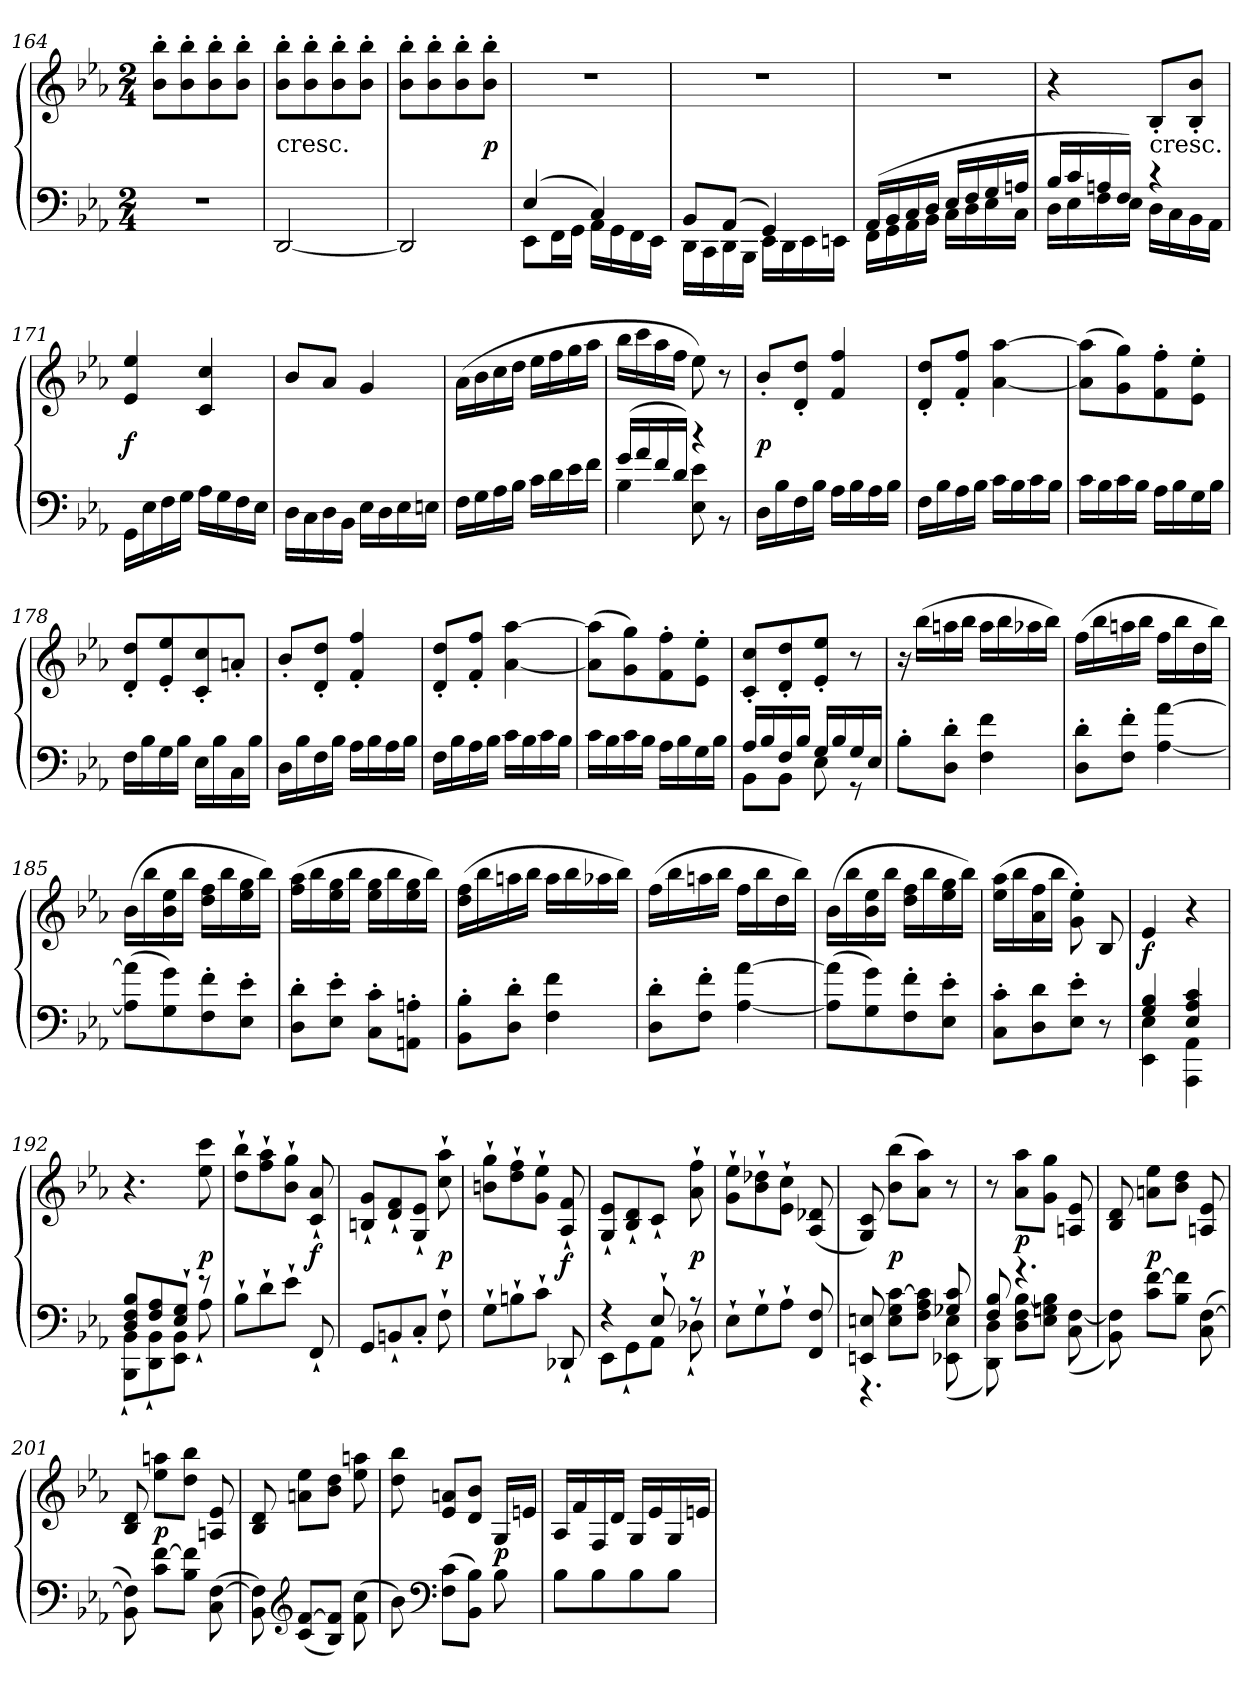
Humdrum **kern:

**kern	**kern	**dynam
*part1	*part1	*part1
*staff2	*staff1	*staff1/2
*clefF4	*clefG2	*
*k[b-e-a-]	*k[b-e-a-]	*
*E-:	*E-:	*
*M2/4	*M2/4	*
=164	=164	=164
2r	8b-'\ 8bb-'\L	.
.	8b-'\ 8bb-'\	.
.	8b-'\ 8bb-'\	.
.	8b-'\ 8bb-'\J	.
=165	=165	=165
!	!LO:TX:c:t=cresc.	!
[2DD/	8b-'\ 8bb-'\L	.
.	8b-'\ 8bb-'\	.
.	8b-'\ 8bb-'\	.
.	8b-'\ 8bb-'\J	.
=166	=166	=166
2DD/]	8b-'\ 8bb-'\L	.
.	8b-'\ 8bb-'\	.
.	8b-'\ 8bb-'\	.
.	8b-'\ 8bb-'\J	p
=167	=167	=167
*^	*	*
(4E-/	8EE-\L	2r	.
.	16FF\L	.	.
.	16GG\JJ	.	.
4C/)	16AA-\LL	.	.
.	16GG\	.	.
.	16FF\	.	.
.	16EE-\JJ	.	.
=168	=168	=168	=168
8BB-/L	16DD\LL	2r	.
.	16CC\	.	.
(8AA-/J	16DD\	.	.
.	16BBB-\JJ	.	.
4GG/)	16EE-\LL	.	.
.	16DD\	.	.
.	16EE-\	.	.
.	16EEn\JJ	.	.
=169	=169	=169	=169
(16AA-/LL	16FF\LL	2r	.
16BB-/	16GG\	.	.
16C/	16AA-\	.	.
16D/JJ	16BB-\JJ	.	.
16E-/LL	16C\LL	.	.
16F/	16D\	.	.
16G/	16E-\	.	.
16An/JJ	16C\JJ	.	.
=170	=170	=170	=170
16B-/LL	16D\LL	4r	.
16c/	16E-\	.	.
16An/	16F\	.	.
16F/JJ)	16E-\JJ	.	.
!	!	!LO:TX:c:t=cresc.	!
4r	16D\LL	8B-'/L	.
.	16C\	.	.
.	16BB-\	8B-'/ 8b-'/J	.
.	16AA-\JJ	.	.
*v	*v	*	*
=171	=171	=171
16GG\LL	4e-/ 4ee-/	f
16E-\	.	.
16F\	.	.
16G\JJ	.	.
16A-\LL	4c/ 4cc/	.
16G\	.	.
16F\	.	.
16E-\JJ	.	.
=172	=172	=172
16D\LL	8b-/L	.
16C\	.	.
16D\	8a-/J	.
16BB-\JJ	.	.
16E-\LL	4g/	.
16D\	.	.
16E-\	.	.
16En\JJ	.	.
=173	=173	=173
16F\LL	(16a-\LL	.
16G\	16b-\	.
16A-\	16cc\	.
16B-\JJ	16dd\JJ	.
16c\LL	16ee-\LL	.
16d\	16ff\	.
16e-\	16gg\	.
16f\JJ	16aa-\JJ	.
=174	=174	=174
*^	*	*
(16g/LL	4B-\	16bb-\LL	.
16a-/	.	16ccc\	.
16f/	.	16aa-\	.
16d/JJ)	.	16ff\JJ	.
4r	8E-\ 8e-\	8ee-\)	.
.	8r	8r	.
*v	*v	*	*
=175	=175	=175
16D\LL	8b-'/L	p
16B-\	.	.
16F\	8d'/ 8dd'/J	.
16B-\JJ	.	.
16A-\LL	4f/ 4ff/	.
16B-\	.	.
16A-\	.	.
16B-\JJ	.	.
=176	=176	=176
16F\LL	8d'/ 8dd'/L	.
16B-\	.	.
16A-\	8f'/ 8ff'/J	.
16B-\JJ	.	.
16c\LL	[4a-\ [4aa-\	.
16B-\	.	.
16c\	.	.
16B-\JJ	.	.
=177	=177	=177
16c\LL	(8a-]\ 8aa-]\L	.
16B-\	.	.
16c\	8g\ 8gg\)	.
16B-\JJ	.	.
16A-\LL	8f'\ 8ff'\	.
16B-\	.	.
16G\	8e-'\ 8ee-'\J	.
16B-\JJ	.	.
=178	=178	=178
16F\LL	8d'/ 8dd'/L	.
16B-\	.	.
16G\	8e-'/ 8ee-'/	.
16B-\JJ	.	.
16E-\LL	8c'/ 8cc'/	.
16B-\	.	.
16C\	8an'/J	.
16B-\JJ	.	.
=179	=179	=179
16D\LL	8b-'/L	.
16B-\	.	.
16F\	8d'/ 8dd'/J	.
16B-\JJ	.	.
16A-\LL	4f'/ 4ff'/	.
16B-\	.	.
16A-\	.	.
16B-\JJ	.	.
=180	=180	=180
16F\LL	8d'/ 8dd'/L	.
16B-\	.	.
16A-\	8f'/ 8ff'/J	.
16B-\JJ	.	.
16c\LL	[4a-\ [4aa-\	.
16B-\	.	.
16c\	.	.
16B-\JJ	.	.
=181	=181	=181
16c\LL	(8a-]\ 8aa-]\L	.
16B-\	.	.
16c\	8g\ 8gg\)	.
16B-\JJ	.	.
16A-\LL	8f'\ 8ff'\	.
16B-\	.	.
16G\	8e-'\ 8ee-'\J	.
16B-\JJ	.	.
=182	=182	=182
*^	*	*
16A-/LL	8BB-\L	8c'/ 8cc'/L	.
16B-/	.	.	.
16F/	8BB-\J	8d'/ 8dd'/	.
16B-/JJ	.	.	.
16G/LL	8E-\	8e-'/ 8ee-'/J	.
16B-/	.	.	.
16G/	8r	8r	.
16E-/JJ	.	.	.
*v	*v	*	*
=183	=183	=183
8B-'\L	16r	.
.	(16bb-\LL	.
8D'\ 8d'\J	16aan\	.
.	16bb-\JJ	.
4F\ 4f\	16aa\LL	.
.	16bb-\	.
.	16aa-X\	.
.	16bb-\JJ)	.
=184	=184	=184
8D'\ 8d'\L	(16ff\LL	.
.	16bb-\	.
8F'\ 8f'\J	16aan\	.
.	16bb-\JJ	.
[4A-\ [4a-\	16ff\LL	.
.	16bb-\	.
.	16dd\	.
.	16bb-\JJ)	.
=185	=185	=185
(8A-]\ 8a-]\L	(16b-\LL	.
.	16bb-\	.
8G\ 8g\)	16b-\ 16ee-\	.
.	16bb-\JJ	.
8F'\ 8f'\	16dd\ 16ff\LL	.
.	16bb-\	.
8E-'\ 8e-'\J	16ee-\ 16gg\	.
.	16bb-\JJ)	.
=186	=186	=186
8D'\ 8d'\L	(16ff\ 16aa-\LL	.
.	16bb-\	.
8E-'\ 8e-'\J	16ee-\ 16gg\	.
.	16bb-\JJ	.
8C'\ 8c'\L	16ee-\ 16gg\LL	.
.	16bb-\	.
8AAn'\ 8An'\J	16ee-\ 16gg\	.
.	16bb-\JJ)	.
=187	=187	=187
8BB-'\ 8B-'\L	(16dd\ 16ff\LL	.
.	16bb-\	.
8D'\ 8d'\J	16aan\	.
.	16bb-\JJ	.
4F\ 4f\	16aa\LL	.
.	16bb-\	.
.	16aa-X\	.
.	16bb-\JJ)	.
=188	=188	=188
8D'\ 8d'\L	(16ff\LL	.
.	16bb-\	.
8F'\ 8f'\J	16aan\	.
.	16bb-\JJ	.
[4A-\ [4a-\	16ff\LL	.
.	16bb-\	.
.	16dd\	.
.	16bb-\JJ)	.
=189	=189	=189
(8A-]\ 8a-]\L	(16b-\LL	.
.	16bb-\	.
8G\ 8g\)	16b-\ 16ee-\	.
.	16bb-\JJ	.
8F'\ 8f'\	16dd\ 16ff\LL	.
.	16bb-\	.
8E-'\ 8e-'\J	16ee-\ 16gg\	.
.	16bb-\JJ)	.
=190	=190	=190
8C'\ 8c'\L	(16ee-\ 16aa-\LL	.
.	16bb-\	.
8D\ 8d\	16a-\ 16ff\	.
.	16bb-\JJ	.
8E-'\ 8e-'\J	8g'\ 8ee-'\)	.
8r	8B-/	.
=191	=191	=191
*^	*	*
4G/ 4B-/	4EE-\ 4E-\	4e-/	f
4E-/ 4A-/ 4c/	4AAA-\ 4AA-\	4r	.
=192	=192	=192	=192
8D/ 8F/ 8B-/L	8BBB-`\ 8BB-`\L	4.r	.
8F/ 8A-/	8DD`\ 8BB-`\	.	.
8E-`/ 8G`/J	8EE-\ 8BB-\J	.	.
8r	8A-`\	8ee-\ 8ccc\	p
*v	*v	*	*
=193	=193	=193
8B-`\L	8dd`\ 8bb-`\L	.
8d`\	8ff`\ 8aa-`\	.
8e-`\J	8b-`\ 8gg`\J	.
8FF`/	8c`/ 8a-`/	f
=194	=194	=194
8GG/L	8Bn`/ 8g`/L	.
8BBn`/	8d`/ 8f`/	.
8C'/J	8G`/ 8e-`/J	.
8F`\	8cc`\ 8aa-`\	p
=195	=195	=195
8G`\L	8bn`\ 8gg`\L	.
8Bn`\	8dd`\ 8ff`\	.
8c`\J	8g`\ 8ee-`\J	.
8DD-X`/	8A-`/ 8f`/	f
=196	=196	=196
*^	*	*
4r	8EE-\L	8G`/ 8e-`/L	.
.	8GG`\	8B-`/ 8d`/	.
8E-`/	8AA-\J	8c`/J	.
8r	8D-X`\	8a-`\ 8ff`\	p
*v	*v	*	*
=197	=197	=197
8E-`\L	8g`\ 8ee-`\L	.
8G`\	8b-`\ 8dd-X`\	.
8A-`\J	8e-`\ 8cc`\J	.
8FF/ 8F/	(8A-/ 8d-X/	.
=198	=198	=198
*^	*	*
8EEn/ 8En/	4.r	8G/ 8c/)	.
8E\ 8G\ [8c\L	.	(8b-\ 8bb-\L	p
8F\ 8A-\ 8c]\J	.	8a-\ 8aa-\J)	.
8G-X/ 8c/	(8EE-X\ 8E\	8r	.
=199	=199	=199	=199
8F/ 8B-/	8DD\ 8D\)	8r	.
4.r	8D\ 8F\ [8B-\L	8a-\ 8aa-\L	p
.	8E-\ 8Gn\ 8B-]\J	8g\ 8gg\J	.
.	(8C\ [8F\	8An/ 8e-/	.
*v	*v	*	*
=200	=200	=200
8BB-\ 8F]\)	8B-/ 8d/	.
8c\ [8f\L	8an\ 8ee-\L	p
8B-\ 8f]\J	8b-\ 8dd\J	.
(8C\ [8F\	8An/ 8e-/	.
=201	=201	=201
8BB-\ 8F]\)	8B-/ 8d/	.
8c\ [8f\L	8ee-\ 8aan\L	p
8B-\ 8f]\J	8dd\ 8bb-\J	.
(8C\ [8F\	8An/ 8e-/	.
=202	=202	=202
8BB-\ 8F]\)	8B-/ 8d/	.
*clefG2	*	*
(8c/ [8f/L	8an\ 8ee-\L	.
8B-/ 8f]/J)	8b-\ 8dd\J	.
(8f\ 8cc\	8ee-\ 8aan\	.
=203	=203	=203
8b-\)	8dd\ 8bb-\	.
*clefF4	*	*
(8F\ 8c\L	8e-/ 8an/L	.
8BB-\ 8B-\J)	8d/ 8b-/J	.
8B-\	16G/LL	p
.	16en/JJ	.
=204	=204	=204
8B-\L	16A-/LL	.
.	16f/	.
8B-\	16F/	.
.	16d/JJ	.
8B-\	16G/LL	.
.	16e-/	.
8B-\J	16G/	.
.	16en/JJ	.
=	=	=
*-	*-	*-
